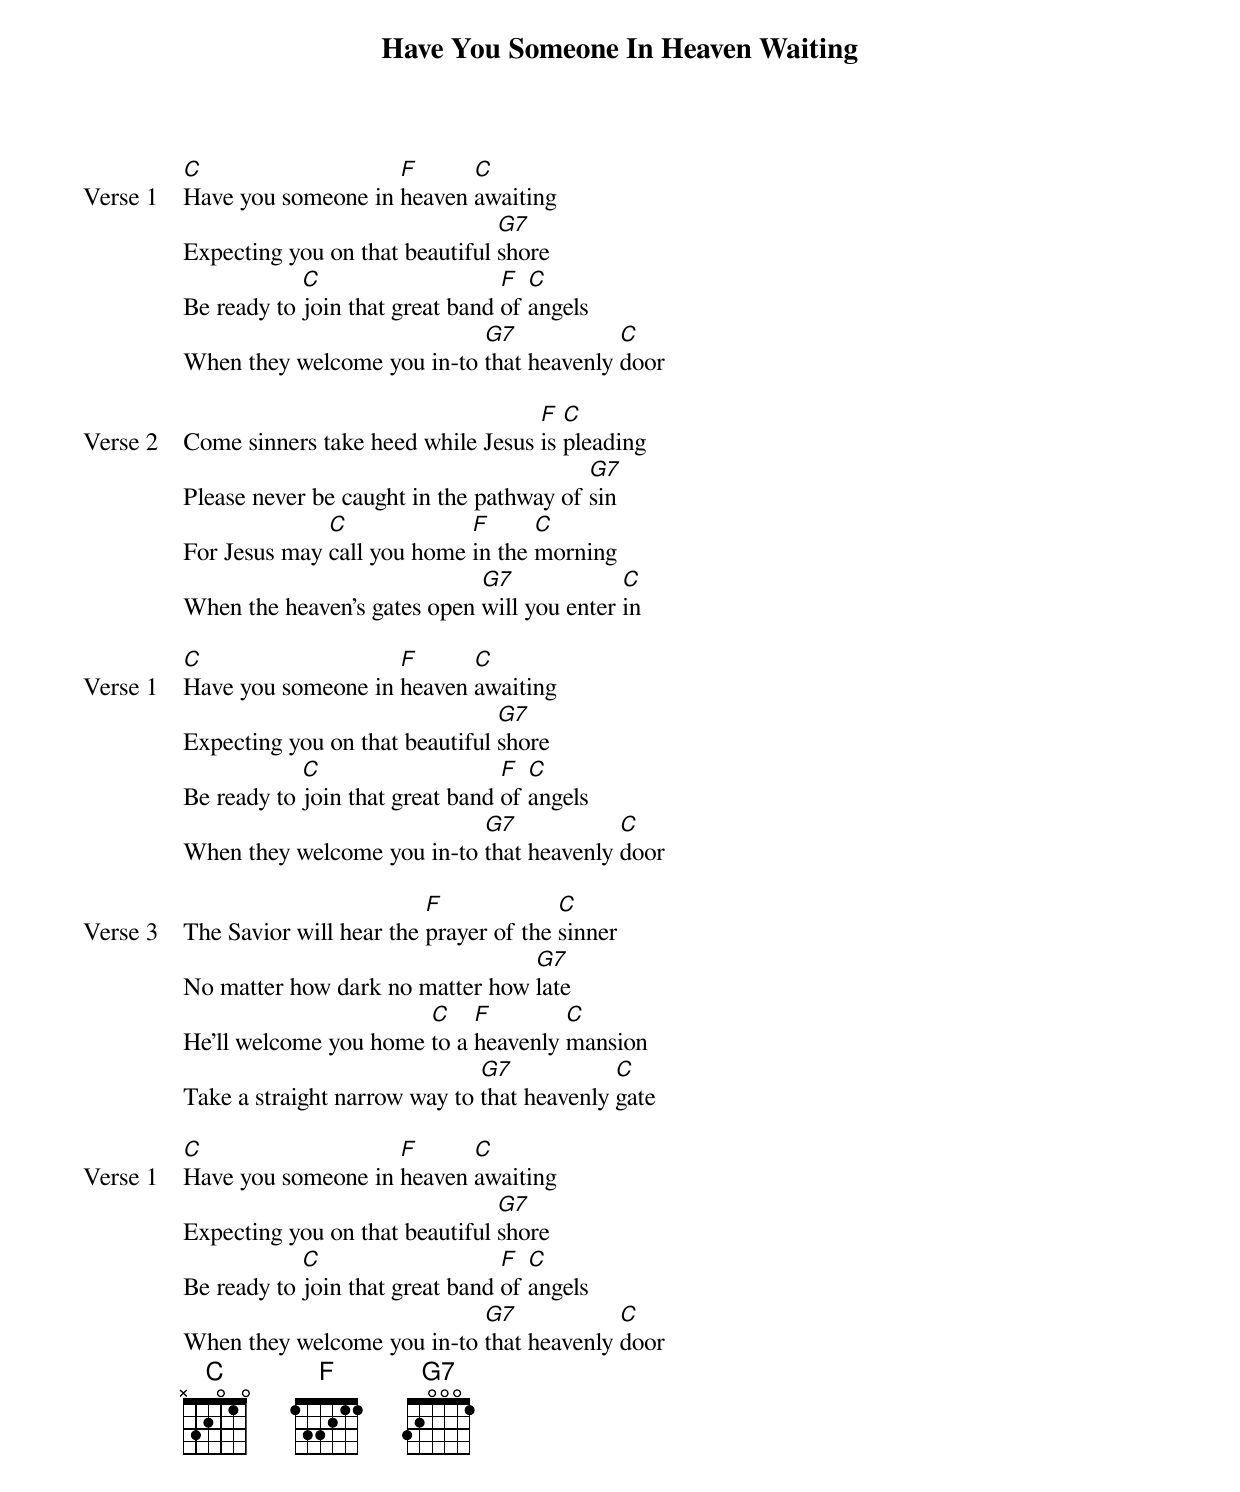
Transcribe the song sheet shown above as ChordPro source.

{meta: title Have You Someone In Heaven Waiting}
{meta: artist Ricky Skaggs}
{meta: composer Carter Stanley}
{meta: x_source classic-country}
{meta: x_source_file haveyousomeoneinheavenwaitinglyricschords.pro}
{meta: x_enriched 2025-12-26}

{start_of_verse: Verse 1}
[C]Have you someone in [F]heaven [C]awaiting
Expecting you on that beautiful [G7]shore
Be ready to [C]join that great band [F]of [C]angels
When they welcome you in-to [G7]that heavenly [C]door
{end_of_verse}

{start_of_verse: Verse 2}
Come sinners take heed while Jesus [F]is [C]pleading
Please never be caught in the pathway of [G7]sin
For Jesus may [C]call you home [F]in the [C]morning
When the heaven's gates open [G7]will you enter [C]in
{end_of_verse}

{start_of_verse: Verse 1}
[C]Have you someone in [F]heaven [C]awaiting
Expecting you on that beautiful [G7]shore
Be ready to [C]join that great band [F]of [C]angels
When they welcome you in-to [G7]that heavenly [C]door
{end_of_verse}

{start_of_verse: Verse 3}
The Savior will hear the [F]prayer of the [C]sinner
No matter how dark no matter how [G7]late
He'll welcome you home [C]to a [F]heavenly [C]mansion
Take a straight narrow way to [G7]that heavenly [C]gate
{end_of_verse}

{start_of_verse: Verse 1}
[C]Have you someone in [F]heaven [C]awaiting
Expecting you on that beautiful [G7]shore
Be ready to [C]join that great band [F]of [C]angels
When they welcome you in-to [G7]that heavenly [C]door
{end_of_verse}
